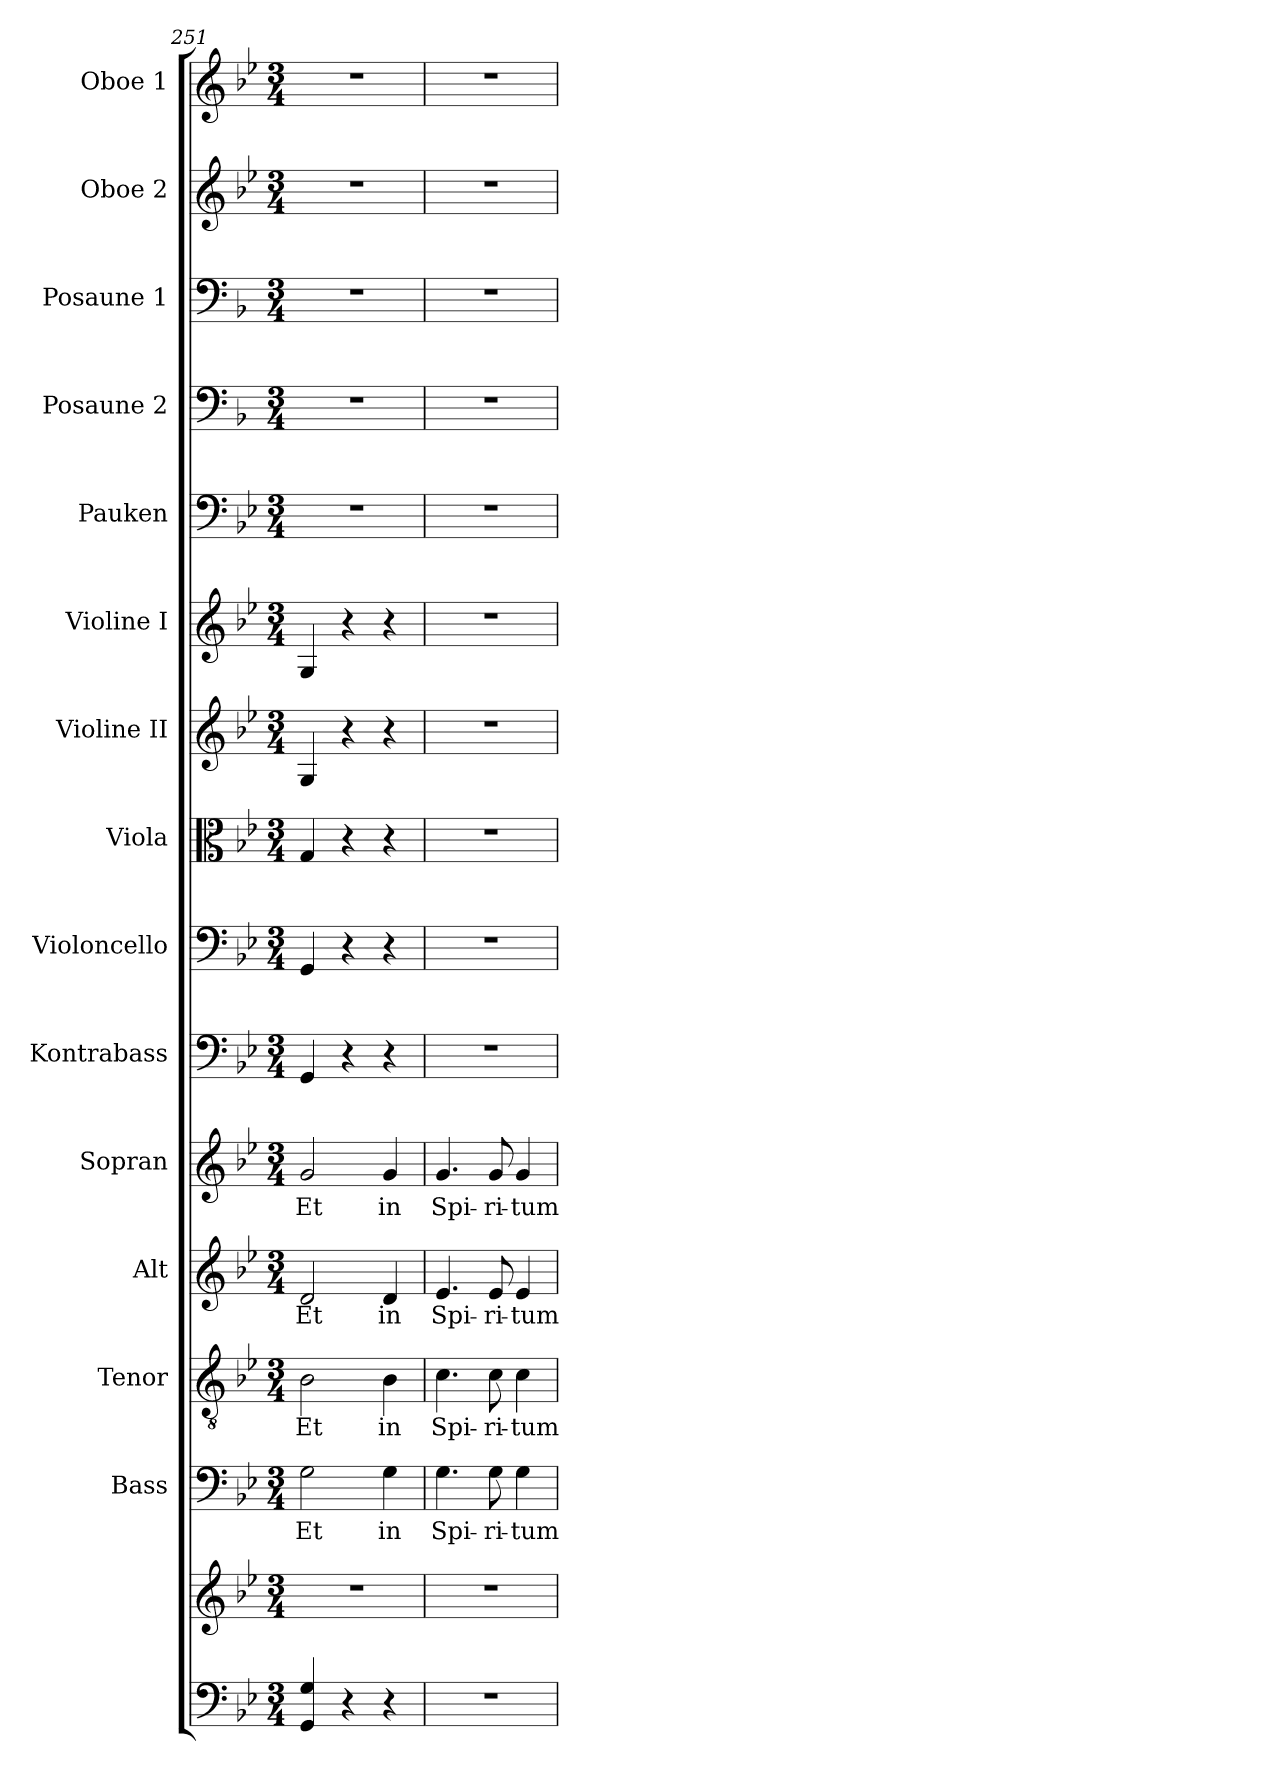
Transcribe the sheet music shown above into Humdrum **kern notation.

**kern	**kern	**kern	**text	**kern	**text	**kern	**text	**kern	**text	**kern	**kern	**kern	**kern	**kern	**kern	**kern	**kern	**kern	**kern
*part15	*part15	*part14	*part14	*part13	*part13	*part12	*part12	*part11	*part11	*part10	*part9	*part8	*part7	*part6	*part5	*part4	*part3	*part2	*part1
*staff16	*staff15	*staff14	*staff14	*staff13	*staff13	*staff12	*staff12	*staff11	*staff11	*staff10	*staff9	*staff8	*staff7	*staff6	*staff5	*staff4	*staff3	*staff2	*staff1
*	*	*I"Bass	*	*I"Tenor	*	*I"Alt	*	*I"Sopran	*	*I"Kontrabass	*I"Violoncello	*I"Viola	*I"Violine II	*I"Violine I	*I"Pauken	*I"Posaune 2	*I"Posaune 1	*I"Oboe 2	*I"Oboe 1
*	*	*I'B.	*	*I'T.	*	*I'A.	*	*I'S.	*	*I'Kb.	*I'Vc.	*I'Vla.	*I'Vl. II	*I'Vl. I	*I'Pk.	*I'Pos. 2	*I'Pos. 1	*I'Ob. 2	*I'Ob. 1
!!LO:PB:g=z
*clefF4	*clefG2	*clefF4	*	*clefGv2	*	*clefG2	*	*clefG2	*	*clefF4	*clefF4	*clefC3	*clefG2	*clefG2	*clefF4	*clefF4	*clefF4	*clefG2	*clefG2
*	*	*	*	*	*	*	*	*	*	*ITrd7c12	*	*	*	*	*	*ITrd4c7	*ITrd4c7	*	*
*k[b-e-]	*k[b-e-]	*k[b-e-]	*	*k[b-e-]	*	*k[b-e-]	*	*k[b-e-]	*	*k[b-e-]	*k[b-e-]	*k[b-e-]	*k[b-e-]	*k[b-e-]	*k[b-e-]	*k[b-e-]	*k[b-e-]	*k[b-e-]	*k[b-e-]
*B-:	*B-:	*B-:	*	*B-:	*	*B-:	*	*B-:	*	*B-:	*B-:	*B-:	*B-:	*B-:	*B-:	*B-:	*B-:	*B-:	*B-:
*M3/4	*M3/4	*M3/4	*	*M3/4	*	*M3/4	*	*M3/4	*	*M3/4	*M3/4	*M3/4	*M3/4	*M3/4	*M3/4	*M3/4	*M3/4	*M3/4	*M3/4
=251	=251	=251	=251	=251	=251	=251	=251	=251	=251	=251	=251	=251	=251	=251	=251	=251	=251	=251	=251
!	!	!	!LO:LY:b	!	!LO:LY:b	!	!LO:LY:b	!	!LO:LY:b	!	!	!	!	!	!	!	!	!	!
4GG/ 4G/	2.r	2G\	Et	2B-\	Et	2d/	Et	2g/	Et	4GGG/	4GG/	4G/	4G/	4G/	2.r	2.r	2.r	2.r	2.r
4r	.	.	.	.	.	.	.	.	.	4r	4r	4r	4r	4r	.	.	.	.	.
!	!	!	!LO:LY:b	!	!LO:LY:b	!	!LO:LY:b	!	!LO:LY:b	!	!	!	!	!	!	!	!	!	!
4r	.	4G\	in	4B-\	in	4d/	in	4g/	in	4r	4r	4r	4r	4r	.	.	.	.	.
=252	=252	=252	=252	=252	=252	=252	=252	=252	=252	=252	=252	=252	=252	=252	=252	=252	=252	=252	=252
!	!	!	!LO:LY:b	!	!LO:LY:b	!	!LO:LY:b	!	!LO:LY:b	!	!	!	!	!	!	!	!	!	!
2.r	2.r	4.G\	Spi-	4.c\	Spi-	4.e-/	Spi-	4.g/	Spi-	2.r	2.r	2.r	2.r	2.r	2.r	2.r	2.r	2.r	2.r
!	!	!	!LO:LY:b	!	!LO:LY:b	!	!LO:LY:b	!	!LO:LY:b	!	!	!	!	!	!	!	!	!	!
.	.	8G\	-ri-	8c\	-ri-	8e-/	-ri-	8g/	-ri-	.	.	.	.	.	.	.	.	.	.
!	!	!	!LO:LY:b	!	!LO:LY:b	!	!LO:LY:b	!	!LO:LY:b	!	!	!	!	!	!	!	!	!	!
.	.	4G\	-tum	4c\	-tum	4e-/	-tum	4g/	-tum	.	.	.	.	.	.	.	.	.	.
=	=	=	=	=	=	=	=	=	=	=	=	=	=	=	=	=	=	=	=
*-	*-	*-	*-	*-	*-	*-	*-	*-	*-	*-	*-	*-	*-	*-	*-	*-	*-	*-	*-
